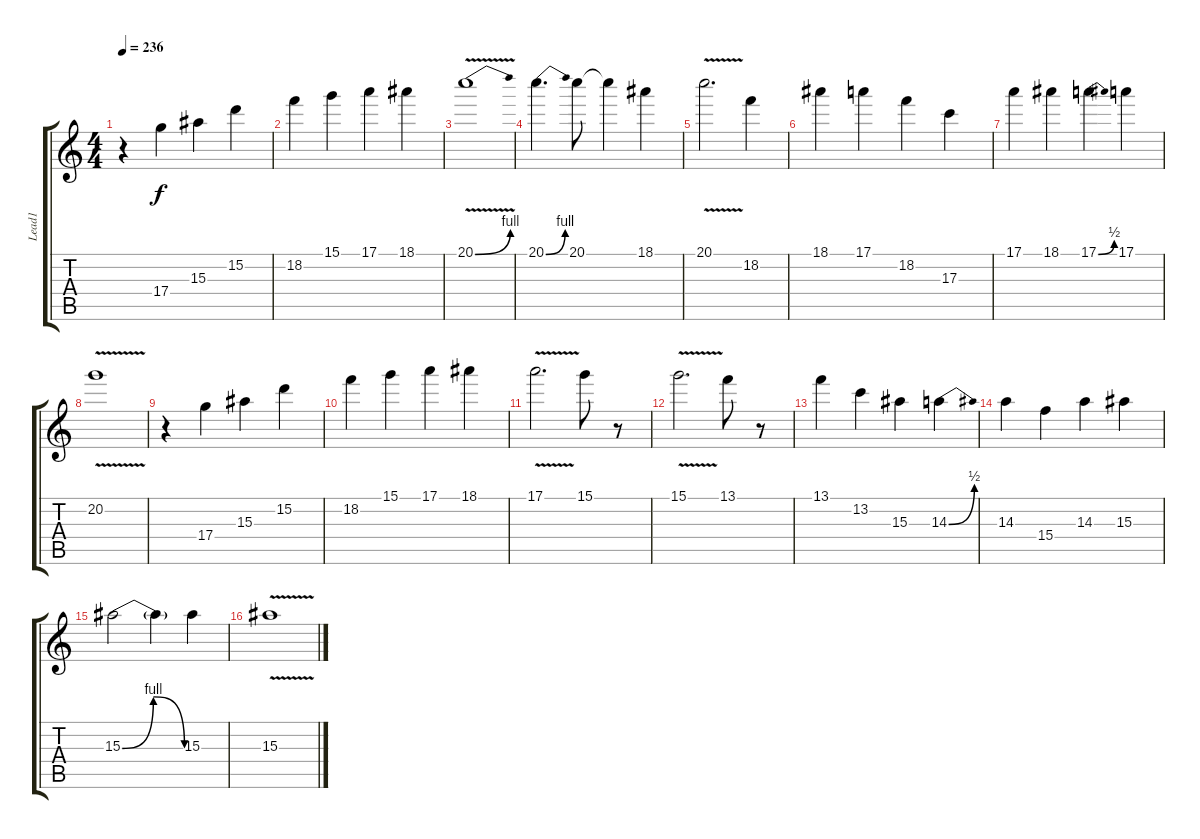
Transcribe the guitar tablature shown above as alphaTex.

\track ("Lead1" "Lead1") {instrument distortionguitar}
\staff {score tabs}
\tuning (E4 B3 G3 D3 A2 E2) {hide}
\ts (4 4)
\tempo 236
\clef g2
\ks c
r.4{dy f} 17.4.4 15.3.4 15.2.4 |
18.2.4 15.1.4 17.1.4 18.1.4 |
20.1{be (bend 0 0 60 4) v}.1 |
20.1{be (bend 0 0 60 4)}.4{d} 20.1.8 20.1{t}.4 18.1.4 |
20.1{v}.2{d} 18.2.4 |
18.1.4 17.1.4 18.2.4 17.3.4 |
17.1.4 18.1.4 17.1{be (bend 0 0 60 2)}.4 17.1.4 |
20.2{v}.1 |
r.4 17.4.4 15.3.4 15.2.4 |
18.2.4 15.1.4 17.1.4 18.1.4 |
17.1{v}.2{d} 15.1.8 r.8 |
15.1{v}.2{d} 13.1.8 r.8 |
13.1.4 13.2.4 15.3.4 14.3{be (bend 0 0 60 2)}.4 |
14.3.4 15.4.4 14.3.4 15.3.4 |
15.3{be (bendrelease 0 0 15 4 15 4 60 0)}.2 15.3{t}.4 15.3.4 |
15.3{v}.1
